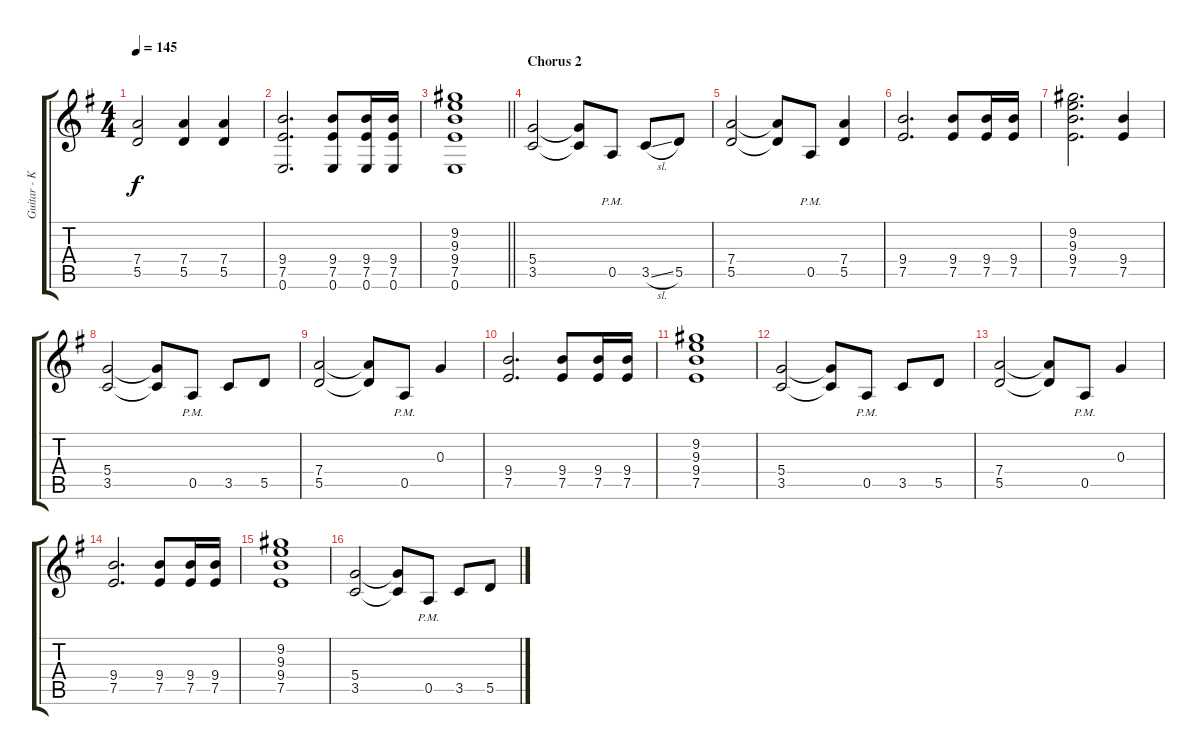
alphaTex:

\track ("Guitar - K.K. Downing" "Guitar - K") {instrument distortionguitar}
\staff {score tabs}
\tuning (E4 B3 G3 D3 A2 E2) {hide}
\ts (4 4)
\tempo 145
\clef g2
\ks g
(7.4{t} 5.5{t}).2{dy f} (7.4 5.5).4 (7.4 5.5).4 |
(9.4 7.5 0.6).2{d} (9.4 7.5 0.6).8 (9.4 7.5 0.6).16 (9.4 7.5 0.6).16 |
\barLineRight lightlight
(9.2 9.3 9.4 7.5 0.6).1 |
\section ("" "Chorus 2")
(5.4 3.5).2 (5.4{t} 3.5{t}).8 0.5{pm}.8 3.5{sl}.8 5.5.8 |
(7.4 5.5).2 (7.4{t} 5.5{t}).8 0.5{pm}.8 (7.4 5.5).4 |
(9.4 7.5).2{d} (9.4 7.5).8 (9.4 7.5).16 (9.4 7.5).16 |
(9.2 9.3 9.4 7.5).2{d} (9.4 7.5).4 |
(5.4 3.5).2 (5.4{t} 3.5{t}).8 0.5{pm}.8 3.5.8 5.5.8 |
(7.4 5.5).2 (7.4{t} 5.5{t}).8 0.5{pm}.8 0.3.4 |
(9.4 7.5).2{d} (9.4 7.5).8 (9.4 7.5).16 (9.4 7.5).16 |
(9.2 9.3 9.4 7.5).1 |
(5.4 3.5).2 (5.4{t} 3.5{t}).8 0.5{pm}.8 3.5.8 5.5.8 |
(7.4 5.5).2 (7.4{t} 5.5{t}).8 0.5{pm}.8 0.3.4 |
(9.4 7.5).2{d} (9.4 7.5).8 (9.4 7.5).16 (9.4 7.5).16 |
(9.2 9.3 9.4 7.5).1 |
(5.4 3.5).2 (5.4{t} 3.5{t}).8 0.5{pm}.8 3.5.8 5.5.8
